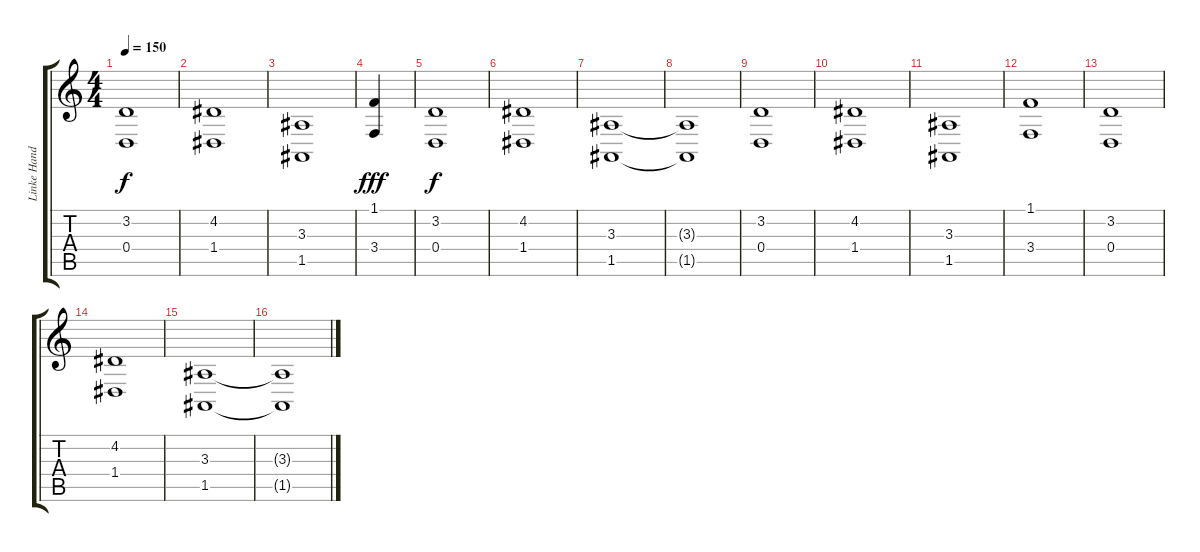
\track ("Linke Hand" "Linke Hand") {instrument acousticgrandpiano}
\staff {score tabs}
\tuning (E4 B3 G3 D3 A2 E2) {hide}
\ts (4 4)
\tempo 150
\clef g2
\ks c
(3.2 0.4).1{dy f} |
(4.2 1.4).1 |
(3.3 1.5).1 |
(1.1 3.4).4{dy fff} |
(3.2 0.4).1{dy f} |
(4.2 1.4).1 |
(3.3 1.5).1 |
(3.3{t} 1.5{t}).1 |
(3.2 0.4).1 |
(4.2 1.4).1 |
(3.3 1.5).1 |
(1.1 3.4).1 |
(3.2 0.4).1 |
(4.2 1.4).1 |
(3.3 1.5).1 |
(3.3{t} 1.5{t}).1
